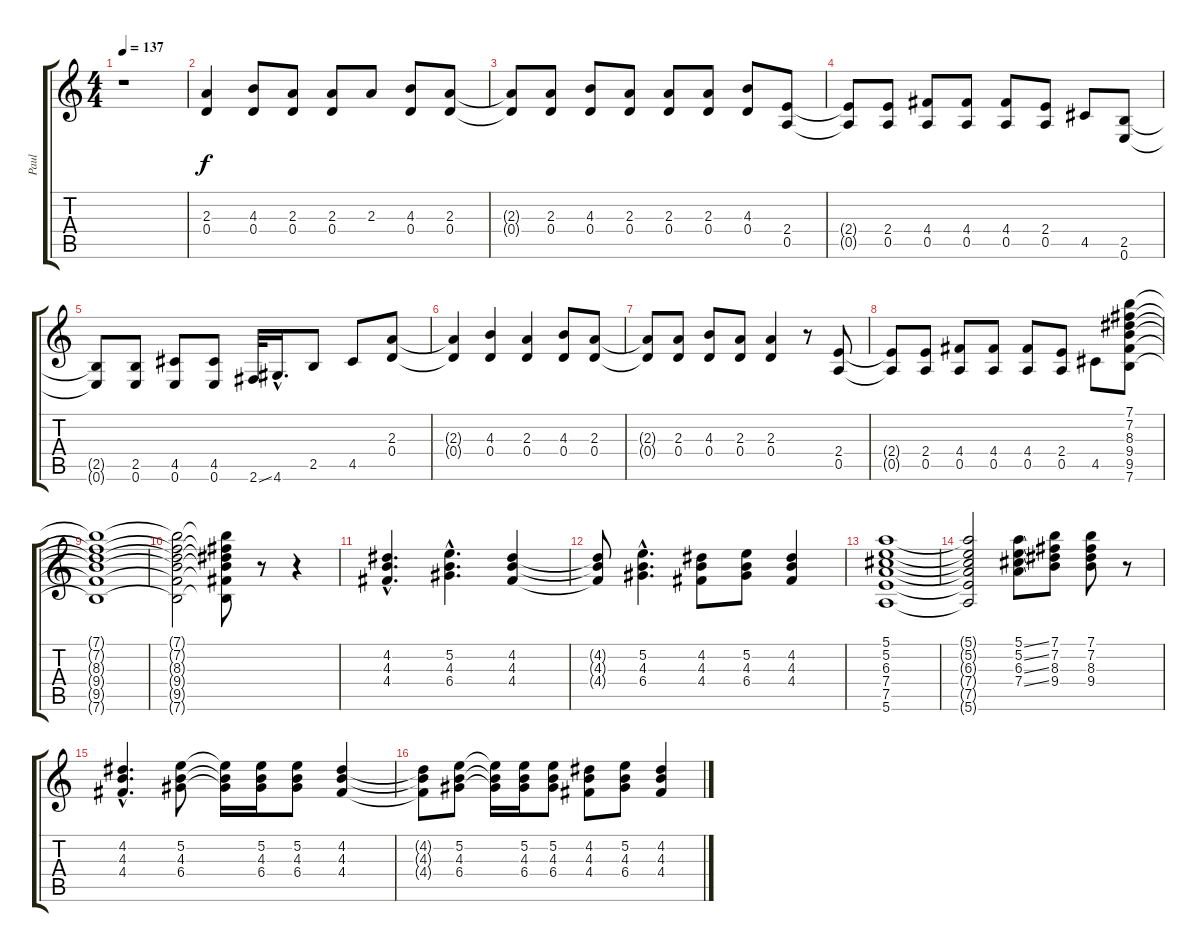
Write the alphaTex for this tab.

\track ("Paul" "Paul") {instrument overdrivenguitar}
\staff {score tabs}
\tuning (E4 B3 G3 D3 A2 E2) {hide}
\ts (4 4)
\tempo 137
\clef g2
\ks c
r.1{dy f} |
(2.3 0.4).4 (4.3 0.4).8 (2.3 0.4).8 (2.3 0.4).8 2.3.8 (4.3 0.4).8 (2.3 0.4).8 |
(2.3{t} 0.4{t}).8 (2.3 0.4).8 (4.3 0.4).8 (2.3 0.4).8 (2.3 0.4).8 (2.3 0.4).8 (4.3 0.4).8 (2.4 0.5).8 |
(2.4{t} 0.5{t}).8 (2.4 0.5).8 (4.4 0.5).8 (4.4 0.5).8 (4.4 0.5).8 (2.4 0.5).8 4.5.8 (2.5 0.6).8 |
(2.5{t} 0.6{t}).8 (2.5 0.6).8 (4.5 0.6).8 (4.5 0.6).8 2.6{ss}.32 4.6{hac}.16{d} 2.5.8 4.5.8 (2.3 0.4).8 |
(2.3{t} 0.4{t}).4 (4.3 0.4).4 (2.3 0.4).4 (4.3 0.4).8 (2.3 0.4).8 |
(2.3{t} 0.4{t}).8 (2.3 0.4).8 (4.3 0.4).8 (2.3 0.4).8 (2.3 0.4).4 r.8 (2.4 0.5).8 |
(2.4{t} 0.5{t}).8 (2.4 0.5).8 (4.4 0.5).8 (4.4 0.5).8 (4.4 0.5).8 (2.4 0.5).8 4.5.8 (7.1 7.2 8.3 9.4 9.5 7.6).8 |
(7.1{t} 7.2{t} 8.3{t} 9.4{t} 9.5{t} 7.6{t}).1 |
(7.1{t} 7.2{t} 8.3{t} 9.4{t} 9.5{t} 7.6{t}).2 (7.1{t} 7.2{t} 8.3{t} 9.4{t} 9.5{t} 7.6{t}).8 r.8 r.4 |
(4.2{hac} 4.3{hac} 4.4{hac}).4{d} (5.2{hac} 4.3{hac} 6.4{hac}).4{d} (4.2 4.3 4.4).4 |
(4.2{t} 4.3{t} 4.4{t}).8 (5.2{hac} 4.3{hac} 6.4{hac}).4{d} (4.2 4.3 4.4).8 (5.2 4.3 6.4).8 (4.2 4.3 4.4).4 |
(5.1 5.2 6.3 7.4 7.5 5.6).1 |
(5.1{t} 5.2{t} 6.3{t} 7.4{t} 7.5{t} 5.6{t}).2 (5.1{ss} 5.2{ss} 6.3{ss} 7.4{ss}).8 (7.1 7.2 8.3 9.4).8 (7.1 7.2 8.3 9.4).8 r.8 |
(4.2{hac} 4.3{hac} 4.4{hac}).4{d} (5.2 4.3 6.4).8 (5.2{t} 4.3{t} 6.4{t}).16 (5.2 4.3 6.4).16 (5.2 4.3 6.4).8 (4.2 4.3 4.4).4 |
(4.2{t} 4.3{t} 4.4{t}).8 (5.2 4.3 6.4).8 (5.2{t} 4.3{t} 6.4{t}).16 (5.2 4.3 6.4).16 (5.2 4.3 6.4).8 (4.2 4.3 4.4).8 (5.2 4.3 6.4).8 (4.2 4.3 4.4).4
